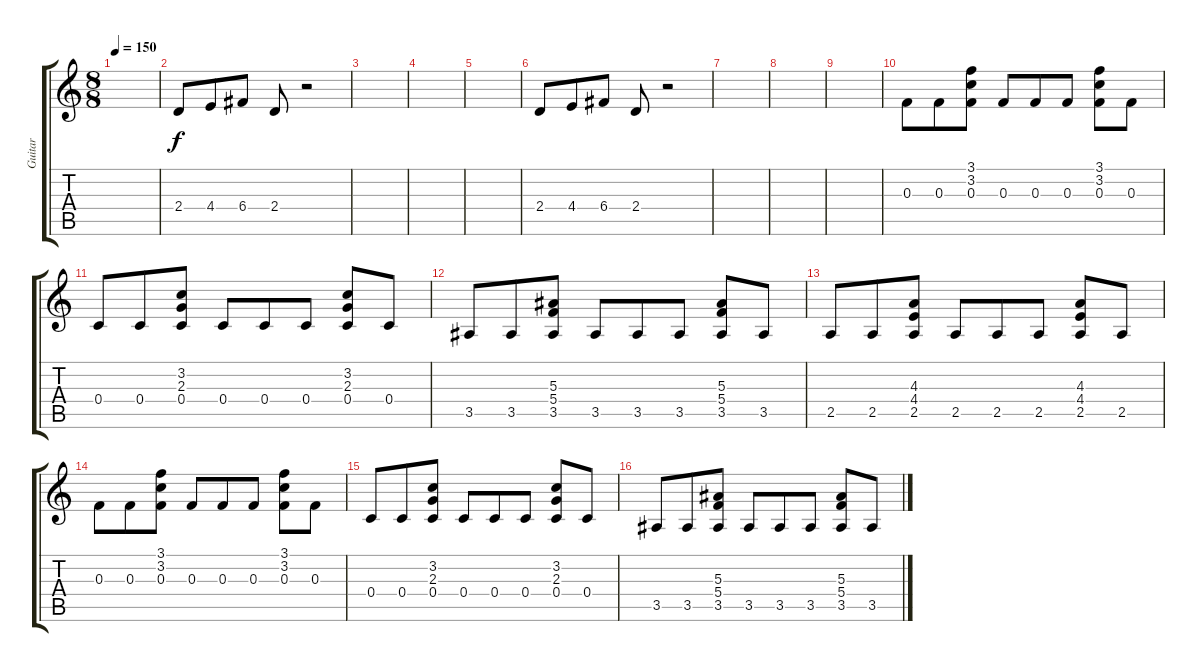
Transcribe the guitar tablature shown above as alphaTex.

\track ("Guitar" "Guitar") {instrument overdrivenguitar}
\staff {score tabs}
\tuning (D4 A3 F3 C3 G2 D2) {hide}
\ts (8 8)
\tempo 150
\clef g2
\ks c
|
2.4.8 4.4.8 6.4.8 2.4.8 r.2 |
|
|
|
2.4.8 4.4.8 6.4.8 2.4.8 r.2 |
|
|
|
0.3.8 0.3.8 (3.1 3.2 0.3).8 0.3.8 0.3.8 0.3.8 (3.1 3.2 0.3).8 0.3.8 |
0.4.8 0.4.8 (3.2 2.3 0.4).8 0.4.8 0.4.8 0.4.8 (3.2 2.3 0.4).8 0.4.8 |
3.5.8 3.5.8 (5.3 5.4 3.5).8 3.5.8 3.5.8 3.5.8 (5.3 5.4 3.5).8 3.5.8 |
2.5.8 2.5.8 (4.3 4.4 2.5).8 2.5.8 2.5.8 2.5.8 (4.3 4.4 2.5).8 2.5.8 |
0.3.8 0.3.8 (3.1 3.2 0.3).8 0.3.8 0.3.8 0.3.8 (3.1 3.2 0.3).8 0.3.8 |
0.4.8 0.4.8 (3.2 2.3 0.4).8 0.4.8 0.4.8 0.4.8 (3.2 2.3 0.4).8 0.4.8 |
3.5.8 3.5.8 (5.3 5.4 3.5).8 3.5.8 3.5.8 3.5.8 (5.3 5.4 3.5).8 3.5.8
